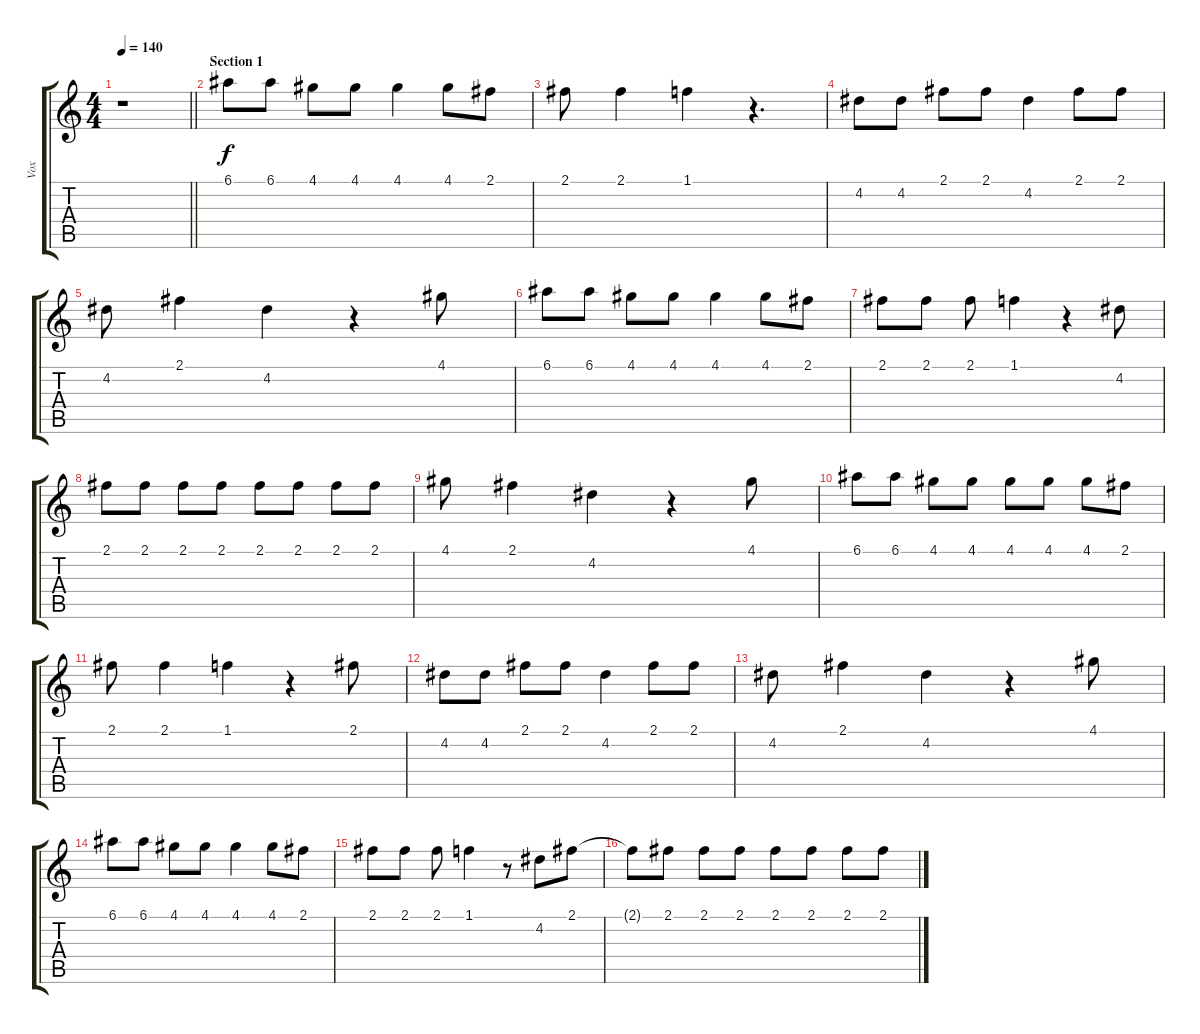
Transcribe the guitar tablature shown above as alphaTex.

\track ("Vox" "Vox") {instrument distortionguitar}
\staff {score tabs}
\tuning (E4 B3 G3 D3 A2 E2) {hide}
\ts (4 4)
\tempo 140
\clef g2
\barLineRight lightlight
\ks c
r.1{dy f} |
\section ("" "Section 1")
6.1.8 6.1.8 4.1.8 4.1.8 4.1.4 4.1.8 2.1.8 |
2.1.8 2.1.4 1.1.4 r.4{d} |
4.2.8 4.2.8 2.1.8 2.1.8 4.2.4 2.1.8 2.1.8 |
4.2.8 2.1.4 4.2.4 r.4 4.1.8 |
6.1.8 6.1.8 4.1.8 4.1.8 4.1.4 4.1.8 2.1.8 |
2.1.8 2.1.8 2.1.8 1.1.4 r.4 4.2.8 |
2.1.8 2.1.8 2.1.8 2.1.8 2.1.8 2.1.8 2.1.8 2.1.8 |
4.1.8 2.1.4 4.2.4 r.4 4.1.8 |
6.1.8 6.1.8 4.1.8 4.1.8 4.1.8 4.1.8 4.1.8 2.1.8 |
2.1.8 2.1.4 1.1.4 r.4 2.1.8 |
4.2.8 4.2.8 2.1.8 2.1.8 4.2.4 2.1.8 2.1.8 |
4.2.8 2.1.4 4.2.4 r.4 4.1.8 |
6.1.8 6.1.8 4.1.8 4.1.8 4.1.4 4.1.8 2.1.8 |
2.1.8 2.1.8 2.1.8 1.1.4 r.8 4.2.8 2.1.8 |
2.1{t}.8 2.1.8 2.1.8 2.1.8 2.1.8 2.1.8 2.1.8 2.1.8
